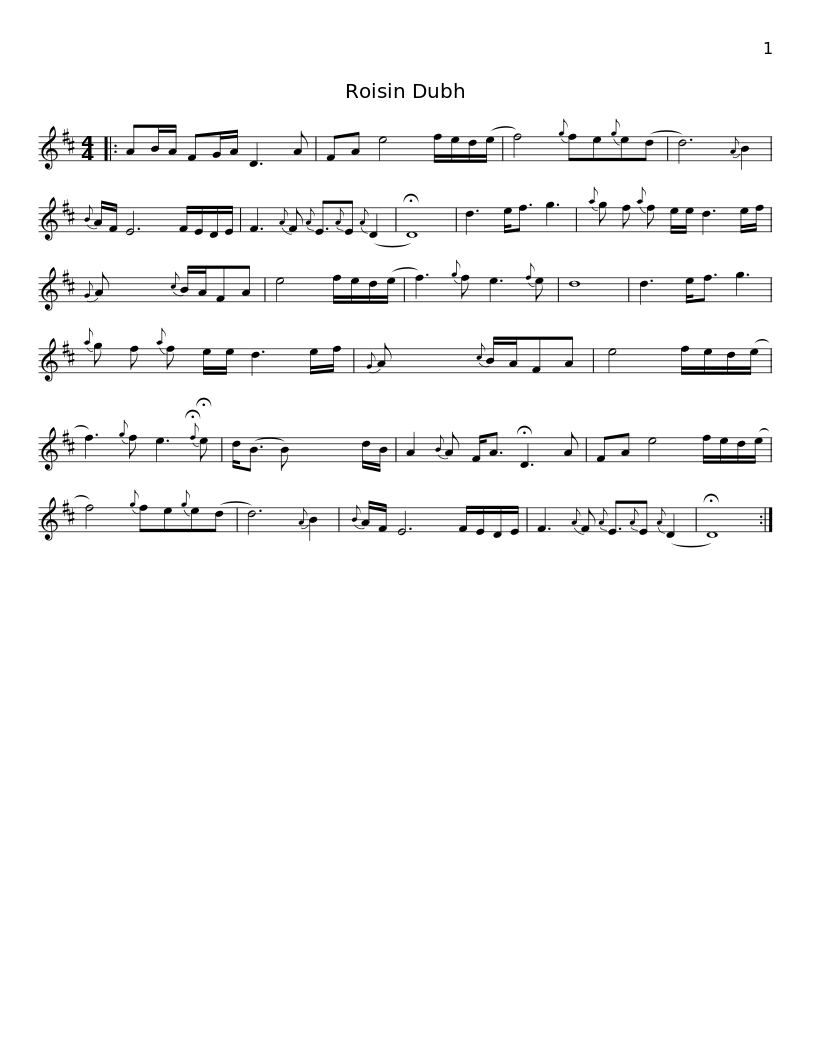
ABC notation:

X:1
L:1/8
M:4/4
I:linebreak $
K:D
V:1 treble
V:1
|: AB/A/ FG/A/ D3 A | FA e4 f/e/d/(e/ | f4){g} fe{g}e(d | d6){A} B2 |{B} A/F/ E6 F/E/D/E/ |$ %5
 F3{A} F{A} E3/2{A}E{A} (D2 | !fermata!D8) | d3 e<f g3 |{a} g f{a} f e/e/ d3 e/f/ |{G} A x4{c} B/A/FA | %10
 e4 f/e/d/(e/ |$ f3){g} f e3{f} e | d8 | d3 e<f g3 |{a} g f{a} f e/e/ d3 e/f/ | %15
{G} A x4{c} B/A/FA | e4 f/e/d/(e/ |$ f3){g} f e3{!fermata!f} !fermata!e | d<(B B) x4 d/B/ | A2{B} A F<A !fermata!D3 A | %20
 FA e4 f/e/d/(e/ | f4){g} fe{g}e(d | d6){A} B2 |${B} A/F/ E6 F/E/D/E/ | F3{A} F{A} E3/2{A}E{A} (D2 | %25
 !fermata!D8) :| %26
